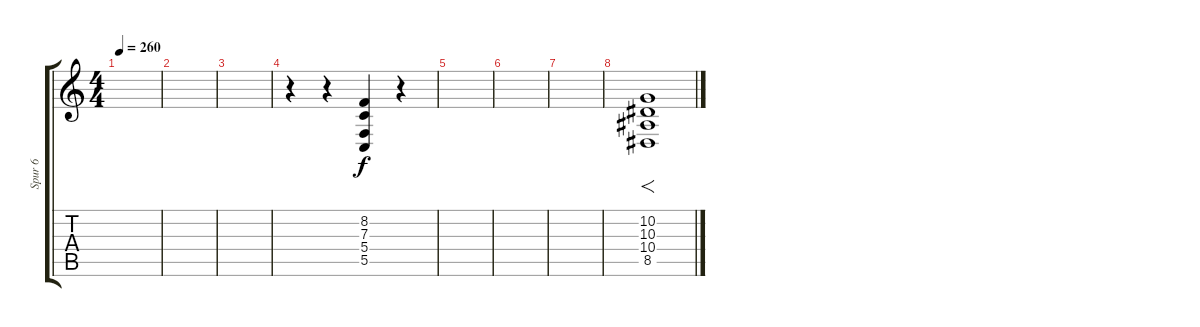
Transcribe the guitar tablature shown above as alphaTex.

\track ("Spur 6" "Spur 6") {instrument timpani}
\staff {score tabs}
\tuning (D4 A3 F3 C3 G2 D2) {hide}
\ts (4 4)
\tempo 260
\clef g2
\ks c
|
|
|
r.4{instrument choiraahs} r.4 (8.2 7.3 5.4 5.5).4 r.4 |
|
|
|
(10.2 10.3 10.4 8.5).1{f}
